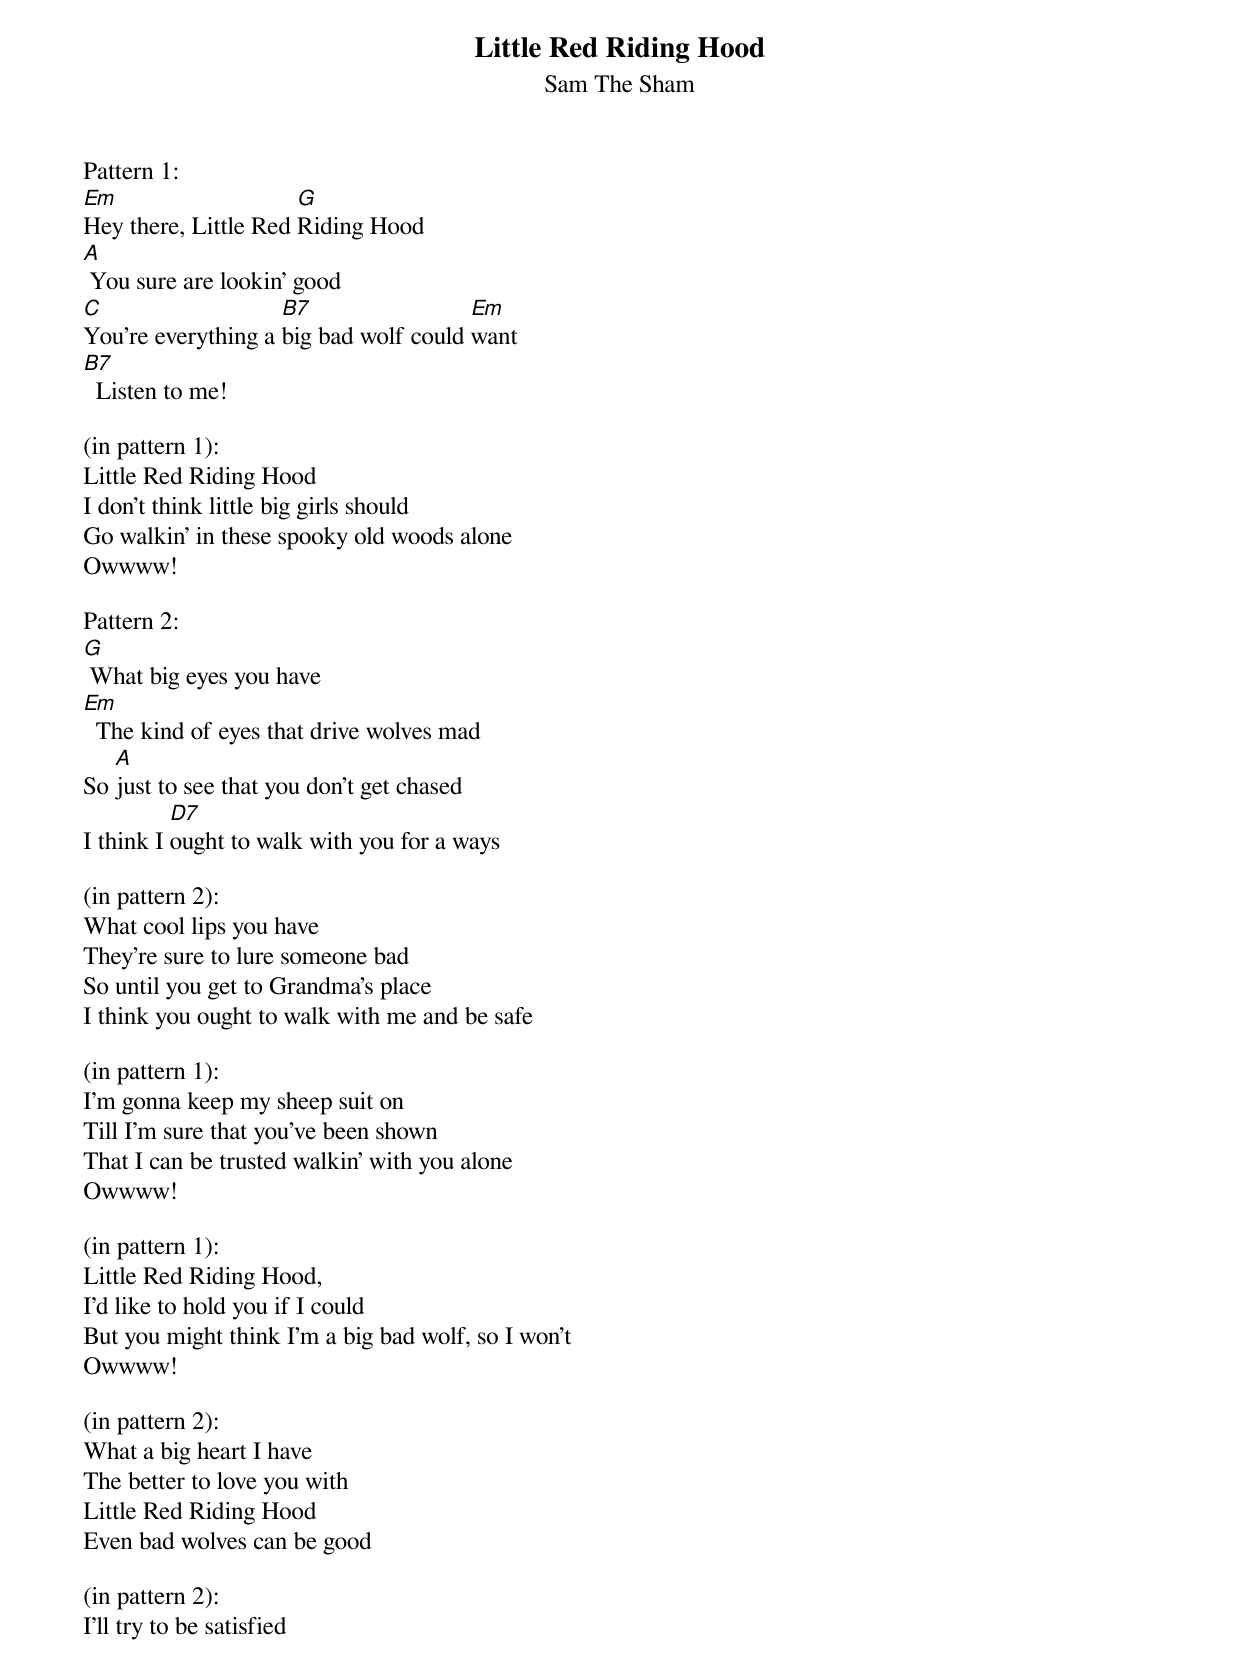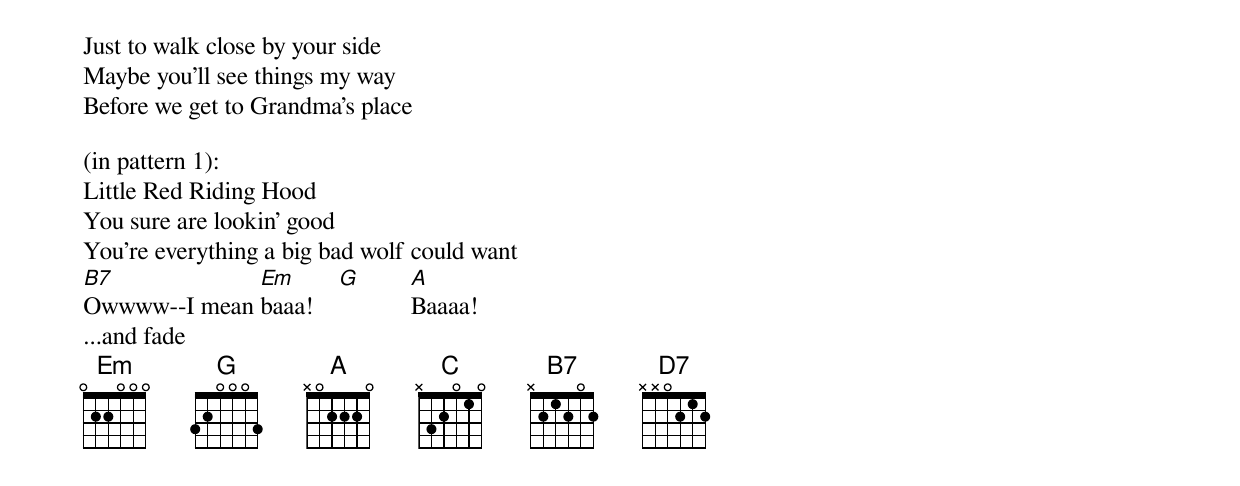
{t:Little Red Riding Hood}
{st:Sam The Sham}


Pattern 1:
[Em]Hey there, Little Red [G]Riding Hood
[A] You sure are lookin' good
[C]You're everything a [B7]big bad wolf could [Em]want
[B7]  Listen to me!

(in pattern 1):
Little Red Riding Hood
I don't think little big girls should
Go walkin' in these spooky old woods alone
Owwww!

Pattern 2:
[G] What big eyes you have
[Em]  The kind of eyes that drive wolves mad
So [A]just to see that you don't get chased
I think I [D7]ought to walk with you for a ways

(in pattern 2):
What cool lips you have
They're sure to lure someone bad
So until you get to Grandma's place
I think you ought to walk with me and be safe

(in pattern 1):
I'm gonna keep my sheep suit on
Till I'm sure that you've been shown
That I can be trusted walkin' with you alone
Owwww!

(in pattern 1):
Little Red Riding Hood,
I'd like to hold you if I could
But you might think I'm a big bad wolf, so I won't
Owwww!

(in pattern 2):
What a big heart I have
The better to love you with
Little Red Riding Hood
Even bad wolves can be good

(in pattern 2):
I'll try to be satisfied
Just to walk close by your side
Maybe you'll see things my way
Before we get to Grandma's place

(in pattern 1):
Little Red Riding Hood
You sure are lookin' good
You're everything a big bad wolf could want
[B7]Owwww--I mean [Em]baaa!    [G]        [A]Baaaa!
...and fade
